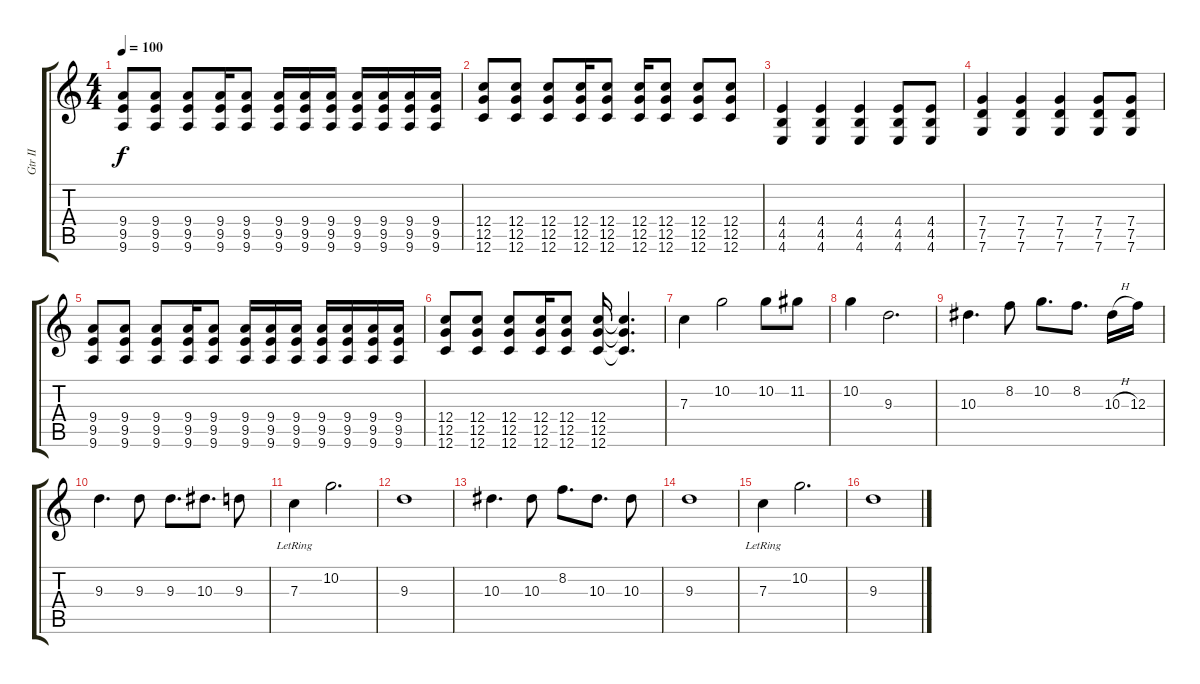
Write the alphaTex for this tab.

\track ("Gtr II" "Gtr II") {instrument overdrivenguitar}
\staff {score tabs}
\tuning (D4 A3 F3 C3 G2 C2) {hide}
\ts (4 4)
\tempo 100
\clef g2
\ks c
(9.4 9.5 9.6).8{dy f} (9.4 9.5 9.6).8 (9.4 9.5 9.6).8 (9.4 9.5 9.6).16 (9.4 9.5 9.6).8 (9.4 9.5 9.6).16 (9.4 9.5 9.6).16 (9.4 9.5 9.6).16 (9.4 9.5 9.6).16 (9.4 9.5 9.6).16 (9.4 9.5 9.6).16 (9.4 9.5 9.6).16 |
(12.4 12.5 12.6).8 (12.4 12.5 12.6).8 (12.4 12.5 12.6).8 (12.4 12.5 12.6).16 (12.4 12.5 12.6).8 (12.4 12.5 12.6).16 (12.4 12.5 12.6).8 (12.4 12.5 12.6).8 (12.4 12.5 12.6).8 |
(4.4 4.5 4.6).4 (4.4 4.5 4.6).4 (4.4 4.5 4.6).4 (4.4 4.5 4.6).8 (4.4 4.5 4.6).8 |
(7.4 7.5 7.6).4 (7.4 7.5 7.6).4 (7.4 7.5 7.6).4 (7.4 7.5 7.6).8 (7.4 7.5 7.6).8 |
(9.4 9.5 9.6).8 (9.4 9.5 9.6).8 (9.4 9.5 9.6).8 (9.4 9.5 9.6).16 (9.4 9.5 9.6).8 (9.4 9.5 9.6).16 (9.4 9.5 9.6).16 (9.4 9.5 9.6).16 (9.4 9.5 9.6).16 (9.4 9.5 9.6).16 (9.4 9.5 9.6).16 (9.4 9.5 9.6).16 |
(12.4 12.5 12.6).8 (12.4 12.5 12.6).8 (12.4 12.5 12.6).8 (12.4 12.5 12.6).16 (12.4 12.5 12.6).8 (12.4 12.5 12.6).16 (12.4{t} 12.5{t} 12.6{t}).4{d} |
7.3.4{volume 9 balance 11 instrument electricguitarclean} 10.2.2 10.2.8 11.2.8 |
10.2.4 9.3.2{d} |
10.3.4{d} 8.2.8 10.2.8{d} 8.2.8{d} 10.3{h}.16 12.3.16 |
9.3.4{d} 9.3.8 9.3.8{d} 10.3.8{d} 9.3.8 |
7.3{lr}.4 10.2.2{d} |
9.3.1 |
10.3.4{d} 10.3.8 8.2.8{d} 10.3.8{d} 10.3.8 |
9.3.1 |
7.3{lr}.4 10.2.2{d} |
9.3.1
